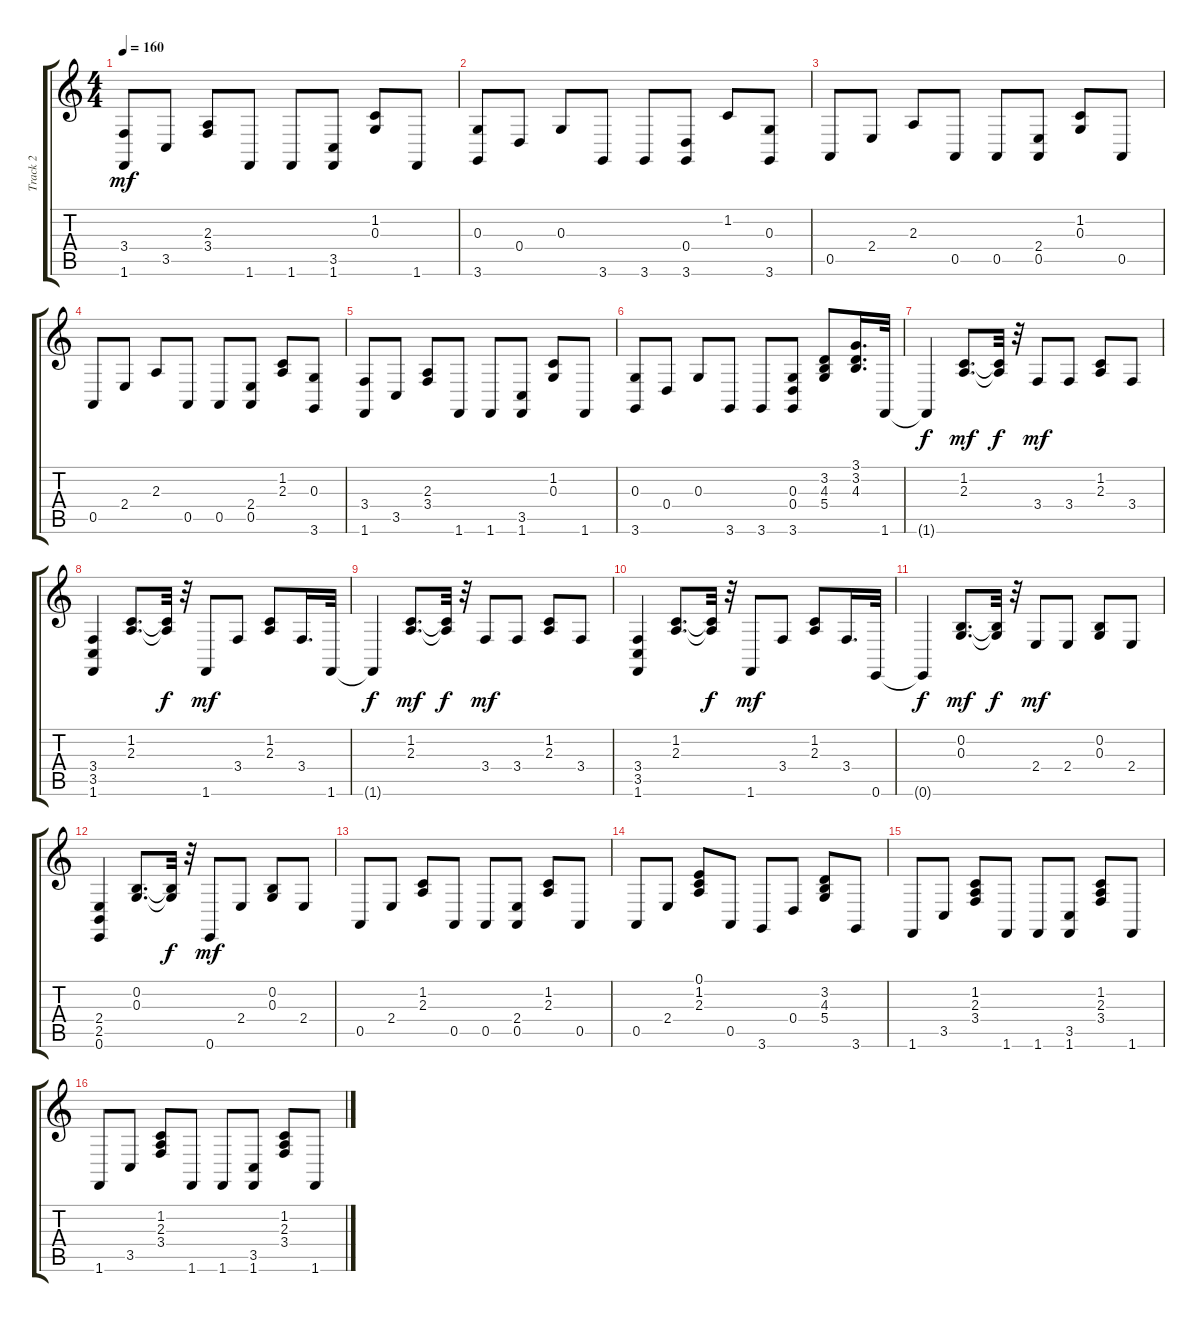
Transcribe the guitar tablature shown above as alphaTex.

\track ("Track 2" "Track 2") {instrument acousticgrandpiano}
\staff {score tabs}
\tuning (E4 B3 G3 D3 A2 E2) {hide}
\ts (4 4)
\tempo 160
\clef g2
\ks c
(3.4 1.6).8{dy mf} 3.5.8 (2.3 3.4).8 1.6.8 1.6.8 (3.5 1.6).8 (1.2 0.3).8 1.6.8 |
(0.3 3.6).8 0.4.8 0.3.8 3.6.8 3.6.8 (0.4 3.6).8 1.2.8 (0.3 3.6).8 |
0.5.8 2.4.8 2.3.8 0.5.8 0.5.8 (2.4 0.5).8 (1.2 0.3).8 0.5.8 |
0.5.8 2.4.8 2.3.8 0.5.8 0.5.8 (2.4 0.5).8 (1.2 2.3).8 (0.3 3.6).8 |
(3.4 1.6).8 3.5.8 (2.3 3.4).8 1.6.8 1.6.8 (3.5 1.6).8 (1.2 0.3).8 1.6.8 |
(0.3 3.6).8 0.4.8 0.3.8 3.6.8 3.6.8 (0.3 0.4 3.6).8 (3.2 4.3 5.4).8 (3.1 3.2 4.3).16{d} 1.6.32 |
1.6{t}.4{dy f} (1.2 2.3).8{d dy mf} (1.2{t} 2.3{t}).32{dy f} r.32 3.4.8{dy mf} 3.4.8 (1.2 2.3).8 3.4.8 |
(3.4 3.5 1.6).4 (1.2 2.3).8{d} (1.2{t} 2.3{t}).32{dy f} r.32 1.6.8{dy mf} 3.4.8 (1.2 2.3).8 3.4.16{d} 1.6.32 |
1.6{t}.4{dy f} (1.2 2.3).8{d dy mf} (1.2{t} 2.3{t}).32{dy f} r.32 3.4.8{dy mf} 3.4.8 (1.2 2.3).8 3.4.8 |
(3.4 3.5 1.6).4 (1.2 2.3).8{d} (1.2{t} 2.3{t}).32{dy f} r.32 1.6.8{dy mf} 3.4.8 (1.2 2.3).8 3.4.16{d} 0.6.32 |
0.6{t}.4{dy f} (0.2 0.3).8{d dy mf} (0.2{t} 0.3{t}).32{dy f} r.32 2.4.8{dy mf} 2.4.8 (0.2 0.3).8 2.4.8 |
(2.4 2.5 0.6).4 (0.2 0.3).8{d} (0.2{t} 0.3{t}).32{dy f} r.32 0.6.8{dy mf} 2.4.8 (0.2 0.3).8 2.4.8 |
0.5.8 2.4.8 (1.2 2.3).8 0.5.8 0.5.8 (2.4 0.5).8 (1.2 2.3).8 0.5.8 |
0.5.8 2.4.8 (0.1 1.2 2.3).8 0.5.8 3.6.8 0.4.8 (3.2 4.3 5.4).8 3.6.8 |
1.6.8 3.5.8 (1.2 2.3 3.4).8 1.6.8 1.6.8 (3.5 1.6).8 (1.2 2.3 3.4).8 1.6.8 |
1.6.8 3.5.8 (1.2 2.3 3.4).8 1.6.8 1.6.8 (3.5 1.6).8 (1.2 2.3 3.4).8 1.6.8
